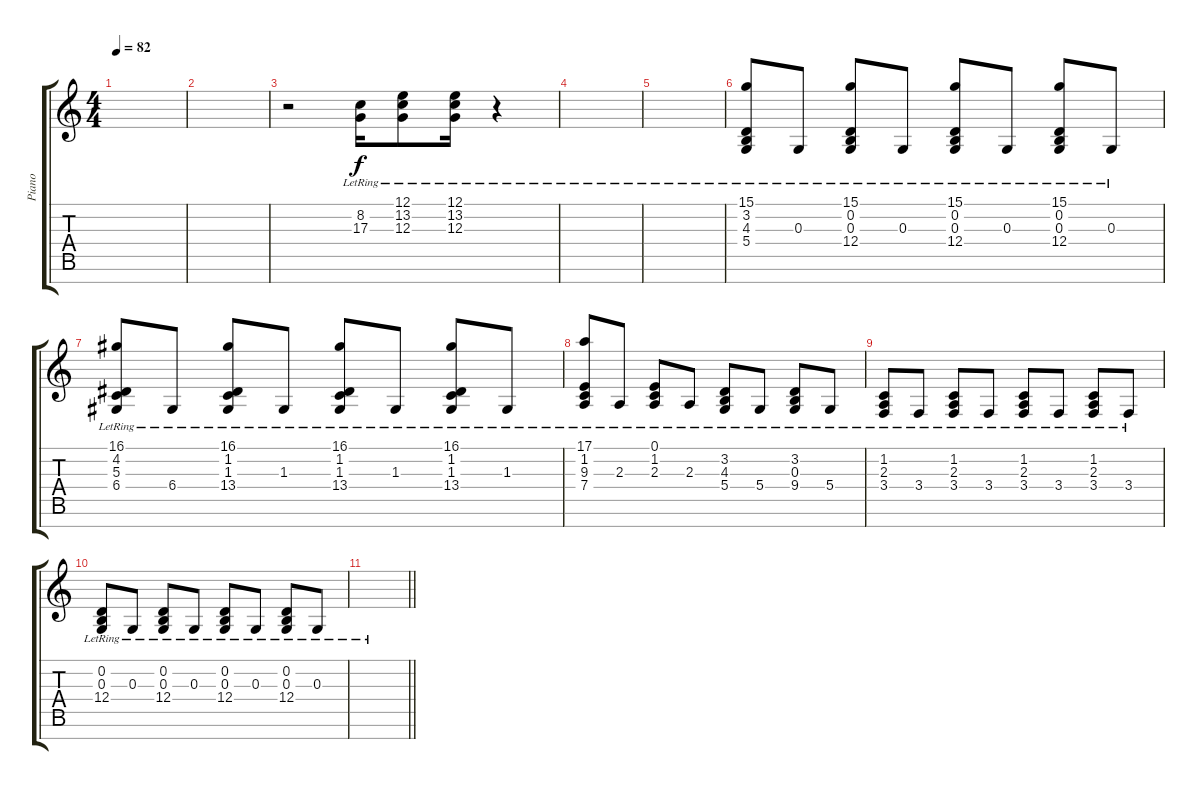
\track ("Piano" "Piano") {instrument acousticgrandpiano}
\staff {score tabs}
\tuning (E4 B3 G3 D3 A2 E2 B1) {hide}
\ts (4 4)
\tempo 82
\clef g2
\ks c
|
|
r.2 (8.2{lr} 17.3{lr}).16 (12.1{lr} 13.2{lr} 12.3{lr}).8 (12.1{lr} 13.2{lr} 12.3{lr}).16 r.4 |
|
|
(15.1{lr} 3.2{lr} 4.3{lr} 5.4{lr}).8 0.3{lr}.8 (15.1{lr} 0.2{lr} 0.3{lr} 12.4{lr}).8 0.3{lr}.8 (15.1{lr} 0.2{lr} 0.3{lr} 12.4{lr}).8 0.3{lr}.8 (15.1{lr} 0.2{lr} 0.3{lr} 12.4{lr}).8 0.3{lr}.8 |
(16.1{lr} 4.2{lr} 5.3{lr} 6.4{lr}).8 6.4{lr}.8 (16.1{lr} 1.2{lr} 1.3{lr} 13.4{lr}).8 1.3{lr}.8 (16.1{lr} 1.2{lr} 1.3{lr} 13.4{lr}).8 1.3{lr}.8 (16.1{lr} 1.2{lr} 1.3{lr} 13.4{lr}).8 1.3{lr}.8 |
(17.1{lr} 1.2{lr} 9.3{lr} 7.4{lr}).8 2.3{lr}.8 (0.1{lr} 1.2{lr} 2.3{lr}).8 2.3{lr}.8 (3.2{lr} 4.3{lr} 5.4{lr}).8 5.4{lr}.8 (3.2{lr} 0.3{lr} 9.4{lr}).8 5.4{lr}.8 |
(1.2{lr} 2.3{lr} 3.4{lr}).8 3.4{lr}.8 (1.2{lr} 2.3{lr} 3.4{lr}).8 3.4{lr}.8 (1.2{lr} 2.3{lr} 3.4{lr}).8 3.4{lr}.8 (1.2{lr} 2.3{lr} 3.4{lr}).8 3.4{lr}.8 |
(0.2{lr} 0.3{lr} 12.4{lr}).8 0.3{lr}.8 (0.2{lr} 0.3{lr} 12.4{lr}).8 0.3{lr}.8 (0.2{lr} 0.3{lr} 12.4{lr}).8 0.3{lr}.8 (0.2{lr} 0.3{lr} 12.4{lr}).8 0.3{lr}.8 |
\barLineRight lightlight
